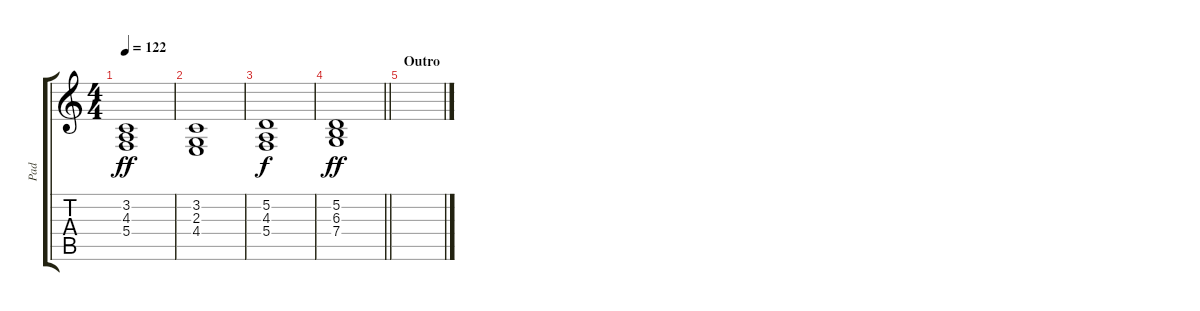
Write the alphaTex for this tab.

\track ("Pad" "Pad") {instrument pad8sweep}
\staff {score tabs}
\tuning (D4 A3 F3 C3 G2 C2) {hide}
\ts (4 4)
\tempo 122
\clef g2
\ks c
(3.2 4.3 5.4).1{dy ff} |
(3.2 2.3 4.4).1 |
(5.2 4.3 5.4).1{dy f} |
\barLineRight lightlight
(5.2 6.3 7.4).1{dy ff} |
\section ("" "Outro")
